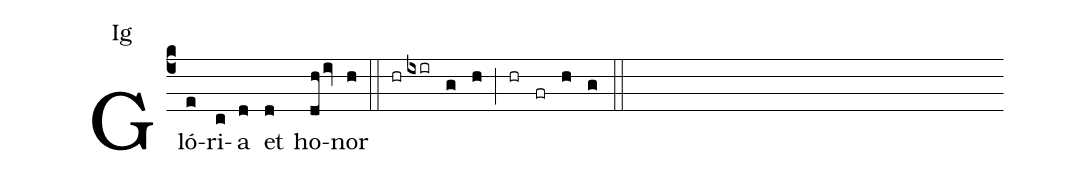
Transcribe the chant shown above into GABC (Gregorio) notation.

annotation: Ig;
%%
(c4)Gló(e)ri(c)a(d) et(d) ho(dhiv)nor(h) (::) (hr)(ixir)(g)(h)(;)(hr)(fr)(h)(g)(::)
